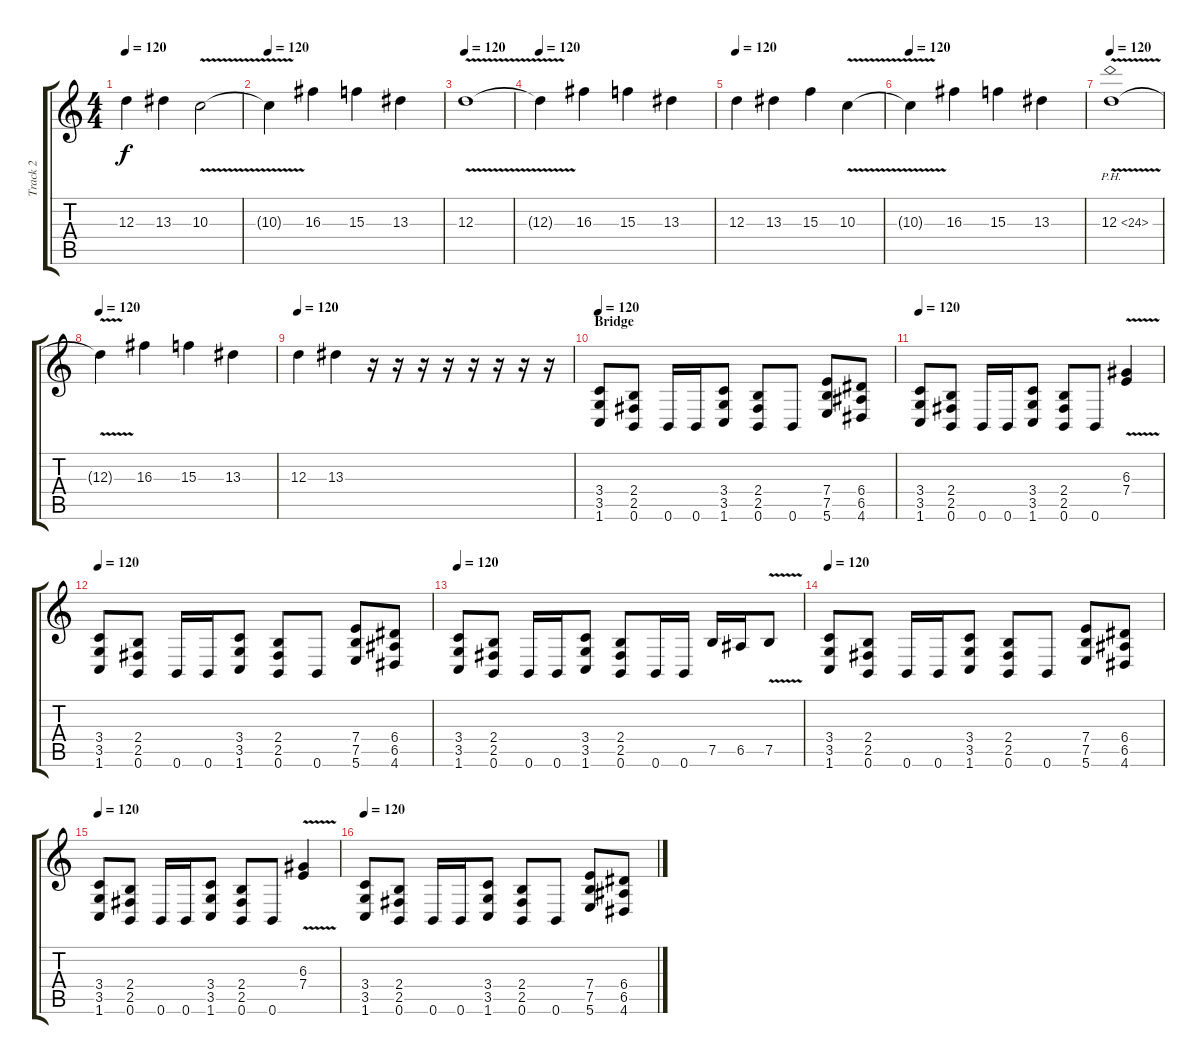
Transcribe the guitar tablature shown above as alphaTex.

\track ("Track 2" "Track 2") {instrument overdrivenguitar}
\staff {score tabs}
\tuning (B3 Gb3 D3 A2 E2 B1) {hide}
\ts (4 4)
\tempo 120
\clef g2
\ks c
12.3.4{dy f} 13.3.4 10.3{v}.2 |
\tempo 120
10.3{t}.4 16.3.4 15.3.4 13.3.4 |
\tempo 120
12.3{v}.1 |
\tempo 120
12.3{t}.4 16.3.4 15.3.4 13.3.4 |
\tempo 120
12.3.4 13.3.4 15.3.4 10.3{v}.4 |
\tempo 120
10.3{t}.4 16.3.4 15.3.4 13.3.4 |
\tempo 120
12.3{ph 12 v}.1 |
\tempo 120
12.3{t}.4 16.3.4 15.3.4 13.3.4 |
\tempo 120
12.3.4 13.3.4 r.16 r.16 r.16 r.16 r.16 r.16 r.16 r.16 |
\section ("" "Bridge")
\tempo 120
(3.4 3.5 1.6).8 (2.4 2.5 0.6).8 0.6.16 0.6.16 (3.4 3.5 1.6).8 (2.4 2.5 0.6).8 0.6.8 (7.4 7.5 5.6).8 (6.4 6.5 4.6).8 |
\tempo 120
(3.4 3.5 1.6).8 (2.4 2.5 0.6).8 0.6.16 0.6.16 (3.4 3.5 1.6).8 (2.4 2.5 0.6).8 0.6.8 (6.3{v} 7.4{v}).4 |
\tempo 120
(3.4 3.5 1.6).8 (2.4 2.5 0.6).8 0.6.16 0.6.16 (3.4 3.5 1.6).8 (2.4 2.5 0.6).8 0.6.8 (7.4 7.5 5.6).8 (6.4 6.5 4.6).8 |
\tempo 120
(3.4 3.5 1.6).8 (2.4 2.5 0.6).8 0.6.16 0.6.16 (3.4 3.5 1.6).8 (2.4 2.5 0.6).8 0.6.16 0.6.16 7.5.16 6.5.16 7.5{v}.8 |
\tempo 120
(3.4 3.5 1.6).8 (2.4 2.5 0.6).8 0.6.16 0.6.16 (3.4 3.5 1.6).8 (2.4 2.5 0.6).8 0.6.8 (7.4 7.5 5.6).8 (6.4 6.5 4.6).8 |
\tempo 120
(3.4 3.5 1.6).8 (2.4 2.5 0.6).8 0.6.16 0.6.16 (3.4 3.5 1.6).8 (2.4 2.5 0.6).8 0.6.8 (6.3{v} 7.4{v}).4 |
\tempo 120
(3.4 3.5 1.6).8 (2.4 2.5 0.6).8 0.6.16 0.6.16 (3.4 3.5 1.6).8 (2.4 2.5 0.6).8 0.6.8 (7.4 7.5 5.6).8 (6.4 6.5 4.6).8
